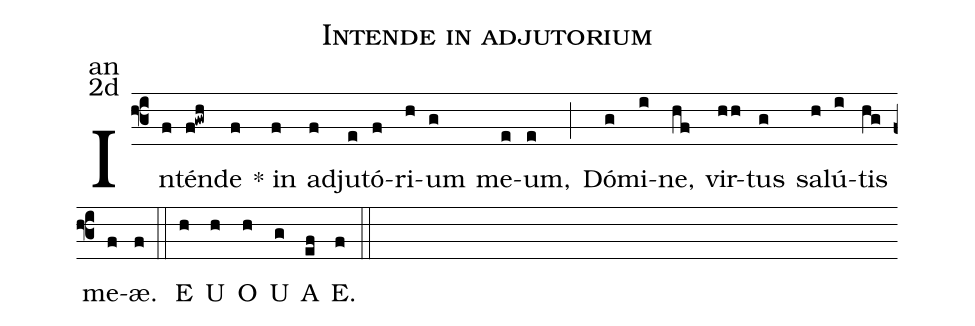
name:Intende in adjutorium;
office-part:an;
mode:2d;
%%
(f3) In(f)tén(f!gwh)de(f) <sp>*</sp> in(f) ad(f)ju(e)tó(f)ri(h)um(g) me(e)um,(e) (;) Dó(g)mi(i)ne,(hf) vir(hh)tus(g) sa(h)lú(i)tis(hg) me(f)æ.(f) (::) <eu>E(h) U(h) O(h) U(g) A(ef) E.(f) </eu>(::)
